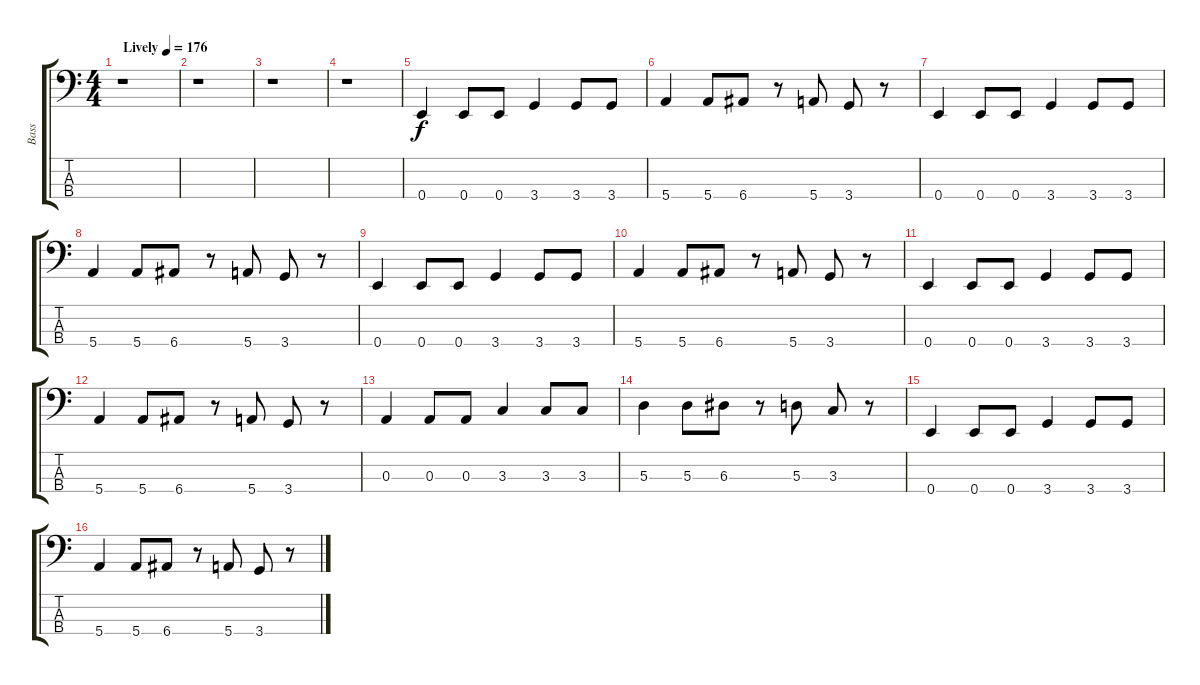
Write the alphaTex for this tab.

\track ("Bass" "Bass") {instrument electricbassfinger}
\staff {score tabs}
\tuning (G2 D2 A1 E1) {hide}
\ts (4 4)
\tempo (176 "Lively")
\clef f4
\ks c
r.1{dy f instrument electricbassfinger} |
r.1 |
r.1 |
r.1 |
0.4.4 0.4.8 0.4.8 3.4.4 3.4.8 3.4.8 |
5.4.4 5.4.8 6.4.8 r.8 5.4.8 3.4.8 r.8 |
0.4.4 0.4.8 0.4.8 3.4.4 3.4.8 3.4.8 |
5.4.4 5.4.8 6.4.8 r.8 5.4.8 3.4.8 r.8 |
0.4.4 0.4.8 0.4.8 3.4.4 3.4.8 3.4.8 |
5.4.4 5.4.8 6.4.8 r.8 5.4.8 3.4.8 r.8 |
0.4.4 0.4.8 0.4.8 3.4.4 3.4.8 3.4.8 |
5.4.4 5.4.8 6.4.8 r.8 5.4.8 3.4.8 r.8 |
0.3.4 0.3.8 0.3.8 3.3.4 3.3.8 3.3.8 |
5.3.4 5.3.8 6.3.8 r.8 5.3.8 3.3.8 r.8 |
0.4.4 0.4.8 0.4.8 3.4.4 3.4.8 3.4.8 |
5.4.4 5.4.8 6.4.8 r.8 5.4.8 3.4.8 r.8
